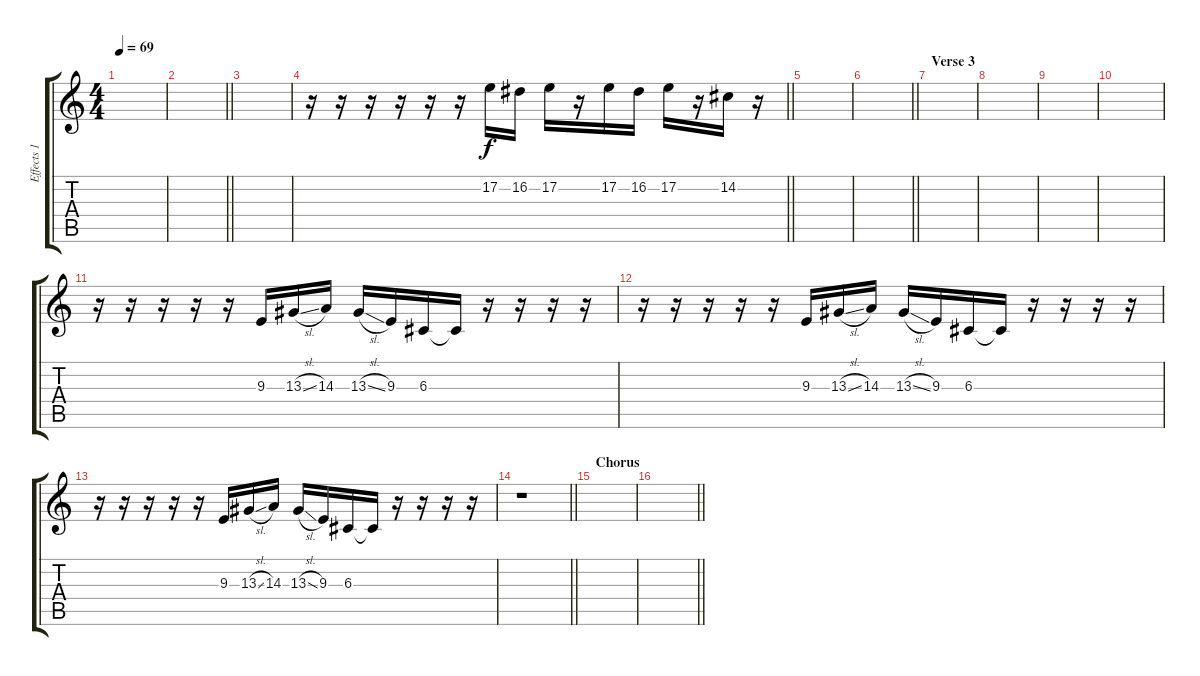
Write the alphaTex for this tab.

\track ("Effects 1" "Effects 1") {instrument pad4choir}
\staff {score tabs}
\tuning (E4 B3 G3 D3 A2 E2) {hide}
\ts (4 4)
\tempo 69
\clef g2
\ks aminor
|
\barLineRight lightlight
|
|
\barLineRight lightlight
r.16 r.16 r.16 r.16 r.16 r.16 17.2.16 16.2.16 17.2.16 r.16 17.2.16 16.2.16 17.2.16 r.16 14.2.16 r.16 |
|
\barLineRight lightlight
|
\section ("" "Verse 3")
|
|
|
|
r.16 r.16 r.16 r.16 r.16 9.3.16 13.3{sl}.16 14.3.16 13.3{sl}.16 9.3.16 6.3.16 6.3{t}.16 r.16 r.16 r.16 r.16 |
r.16 r.16 r.16 r.16 r.16 9.3.16 13.3{sl}.16 14.3.16 13.3{sl}.16 9.3.16 6.3.16 6.3{t}.16 r.16 r.16 r.16 r.16 |
r.16 r.16 r.16 r.16 r.16 9.3.16 13.3{sl}.16 14.3.16 13.3{sl}.16 9.3.16 6.3.16 6.3{t}.16 r.16 r.16 r.16 r.16 |
\barLineRight lightlight
r.1 |
\section ("" "Chorus")
|
\barLineRight lightlight
